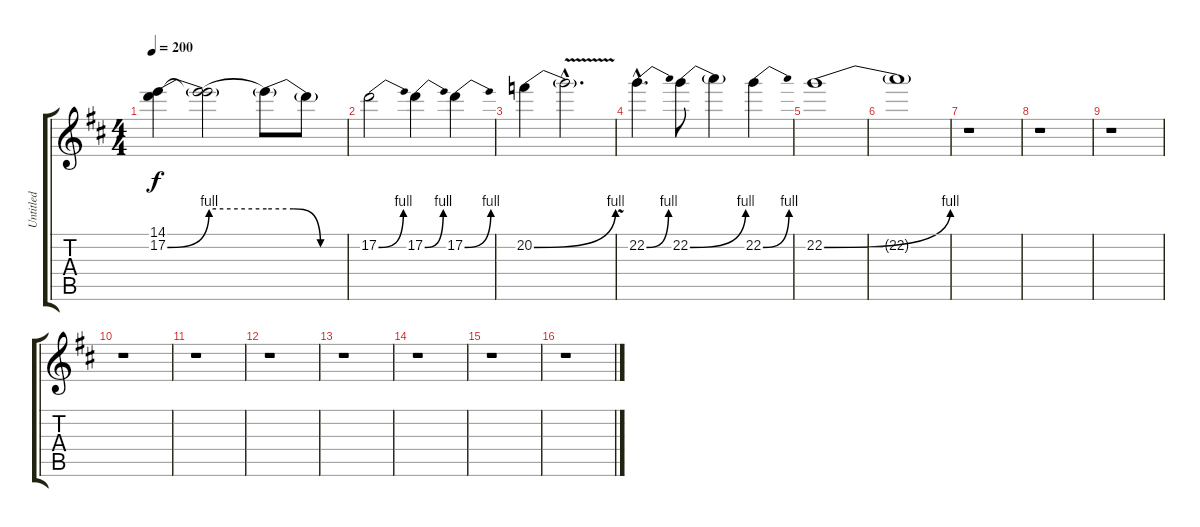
\track ("Untitled" "Untitled") {instrument distortionguitar}
\staff {score tabs}
\tuning (D4 A3 F3 C3 G2 D2) {hide}
\ts (4 4)
\tempo 200
\clef g2
\ks d
(14.1 17.2{be (bend 0 0 60 4)}).4{dy f} (14.1{t} 17.2{be (hold 0 4 60 4) t}).2 17.2{be (custom 0 4 20 4 40 0 60 0) t}.8 17.2{t}.8 |
17.2{be (bend 0 0 60 4)}.2 17.2{be (bend 0 0 60 4)}.4 17.2{be (bend 0 0 60 4)}.4 |
20.2{be (bend 0 0 60 4)}.4 20.2{v hac t}.2{d} |
22.2{be (bend 0 0 60 4) hac}.4{d} 22.2{be (bend 0 0 60 4)}.8 22.2{t}.4 22.2{be (bend 0 0 60 4)}.4 |
22.2{be (bend 0 0 60 4)}.1 |
22.2{t}.1 |
r.1 |
r.1 |
r.1 |
r.1 |
r.1 |
r.1 |
r.1 |
r.1 |
r.1 |
r.1
